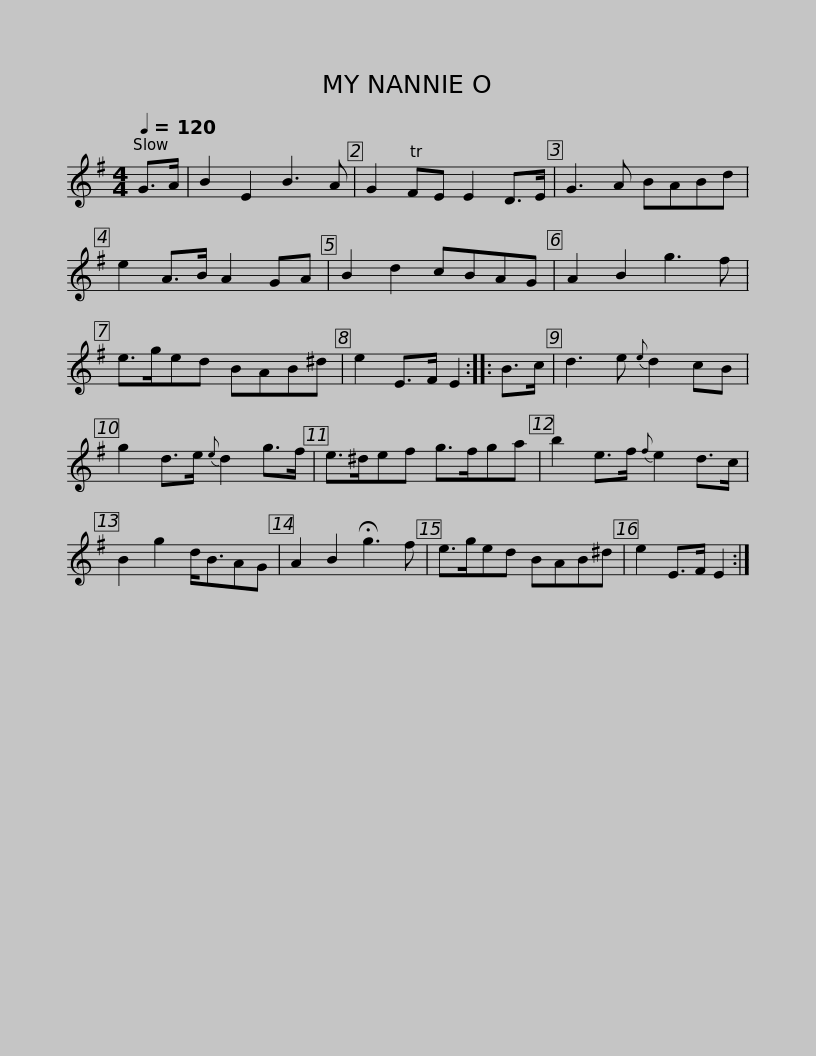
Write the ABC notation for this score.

X:1
L:1/8
Q:1/4=120
M:4/4
I:linebreak $
K:Emin
V:1 treble
V:1
 G>A | B2 E2 B3 A | G2 TFE E2 D>E | G3 A BABd | e2 A>B A2 GA | %5
 B2 d2 cBAG | A2 B2 g3 f |$ e>ged BAB^d | e2 E>F E2 :: B>c | %10
 d3 e{e} d2 cB | g2 d>e{e} d2 g>f | e>^def g>fga |$ b2 e>f{f} e2 d>c | B2 g2 d<BAG | %15
 A2 B2 !fermata!g3 f | e>ged BAB^d | e2 E>F E2 :| %18
